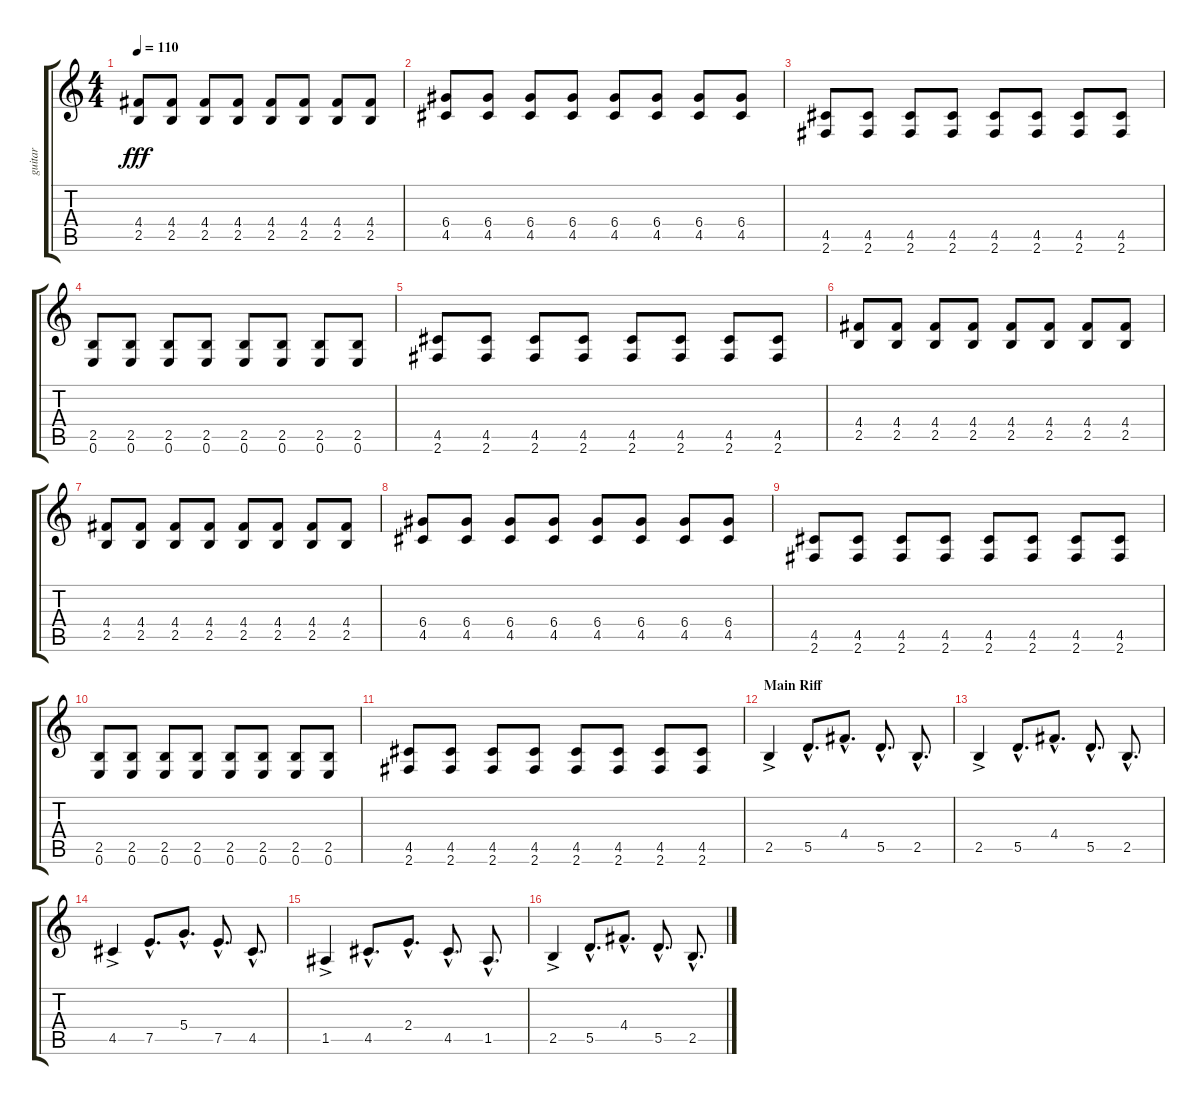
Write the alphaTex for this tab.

\track ("guitar" "guitar") {instrument distortionguitar}
\staff {score tabs}
\tuning (E4 B3 G3 D3 A2 E2) {hide}
\ts (4 4)
\tempo 110
\clef g2
\ks c
(4.4 2.5).8{dy fff instrument distortionguitar} (4.4 2.5).8 (4.4 2.5).8 (4.4 2.5).8 (4.4 2.5).8 (4.4 2.5).8 (4.4 2.5).8 (4.4 2.5).8 |
(6.4 4.5).8{instrument distortionguitar} (6.4 4.5).8 (6.4 4.5).8 (6.4 4.5).8 (6.4 4.5).8 (6.4 4.5).8 (6.4 4.5).8 (6.4 4.5).8 |
(4.5 2.6).8 (4.5 2.6).8 (4.5 2.6).8 (4.5 2.6).8 (4.5 2.6).8 (4.5 2.6).8 (4.5 2.6).8 (4.5 2.6).8 |
(2.5 0.6).8 (2.5 0.6).8 (2.5 0.6).8 (2.5 0.6).8 (2.5 0.6).8 (2.5 0.6).8 (2.5 0.6).8 (2.5 0.6).8 |
(4.5 2.6).8 (4.5 2.6).8 (4.5 2.6).8 (4.5 2.6).8 (4.5 2.6).8 (4.5 2.6).8 (4.5 2.6).8 (4.5 2.6).8 |
(4.4 2.5).8 (4.4 2.5).8 (4.4 2.5).8 (4.4 2.5).8 (4.4 2.5).8 (4.4 2.5).8 (4.4 2.5).8 (4.4 2.5).8 |
(4.4 2.5).8 (4.4 2.5).8 (4.4 2.5).8 (4.4 2.5).8 (4.4 2.5).8 (4.4 2.5).8 (4.4 2.5).8 (4.4 2.5).8 |
(6.4 4.5).8 (6.4 4.5).8 (6.4 4.5).8 (6.4 4.5).8 (6.4 4.5).8 (6.4 4.5).8 (6.4 4.5).8 (6.4 4.5).8 |
(4.5 2.6).8 (4.5 2.6).8 (4.5 2.6).8 (4.5 2.6).8 (4.5 2.6).8 (4.5 2.6).8 (4.5 2.6).8 (4.5 2.6).8 |
(2.5 0.6).8 (2.5 0.6).8 (2.5 0.6).8 (2.5 0.6).8 (2.5 0.6).8 (2.5 0.6).8 (2.5 0.6).8 (2.5 0.6).8 |
(4.5 2.6).8 (4.5 2.6).8 (4.5 2.6).8 (4.5 2.6).8 (4.5 2.6).8 (4.5 2.6).8 (4.5 2.6).8 (4.5 2.6).8 |
\section ("" "Main Riff")
2.5{ac}.4 5.5{hac}.8{d} 4.4{hac}.8{d} 5.5{hac}.8{d} 2.5{hac}.8{d} |
2.5{ac}.4 5.5{hac}.8{d} 4.4{hac}.8{d} 5.5{hac}.8{d} 2.5{hac}.8{d} |
4.5{ac}.4 7.5{hac}.8{d} 5.4{hac}.8{d} 7.5{hac}.8{d} 4.5{hac}.8{d} |
1.5{ac}.4 4.5{hac}.8{d} 2.4{hac}.8{d} 4.5{hac}.8{d} 1.5{hac}.8{d} |
2.5{ac}.4 5.5{hac}.8{d} 4.4{hac}.8{d} 5.5{hac}.8{d} 2.5{hac}.8{d}
